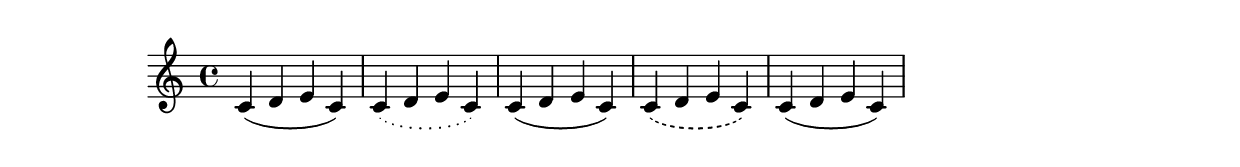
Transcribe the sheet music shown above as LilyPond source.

%% DO NOT EDIT this file manually; it is automatically
%% generated from LSR http://lsr.dsi.unimi.it
%% Make any changes in LSR itself, or in Documentation/snippets/new/ ,
%% and then run scripts/auxiliar/makelsr.py
%%
%% This file is in the public domain.
\version "2.12.2"

\header {
  lsrtags = "expressive-marks, editorial-annotations"

%% Translation of GIT committish: 59caa3adce63114ca7972d18f95d4aadc528ec3d
  texidoces = "
Se puede cambiar el aspecto de las ligaduras de expresión de
continuas a punteadas o intermitentes.

"
  doctitlees = "Modificar el aspecto continuo de una ligadura de expresión a punteado o intermitente"

  texidoc = "
The appearance of slurs may be changed from solid to dotted or dashed.

"
  doctitle = "Changing the appearance of a slur from solid to dotted or dashed"
} % begin verbatim

\relative c' {
  c4( d e c)
  \slurDotted
  c4( d e c)
  \slurSolid
  c4( d e c)
  \slurDashed
  c4( d e c)
  \slurSolid
  c4( d e c)
}


